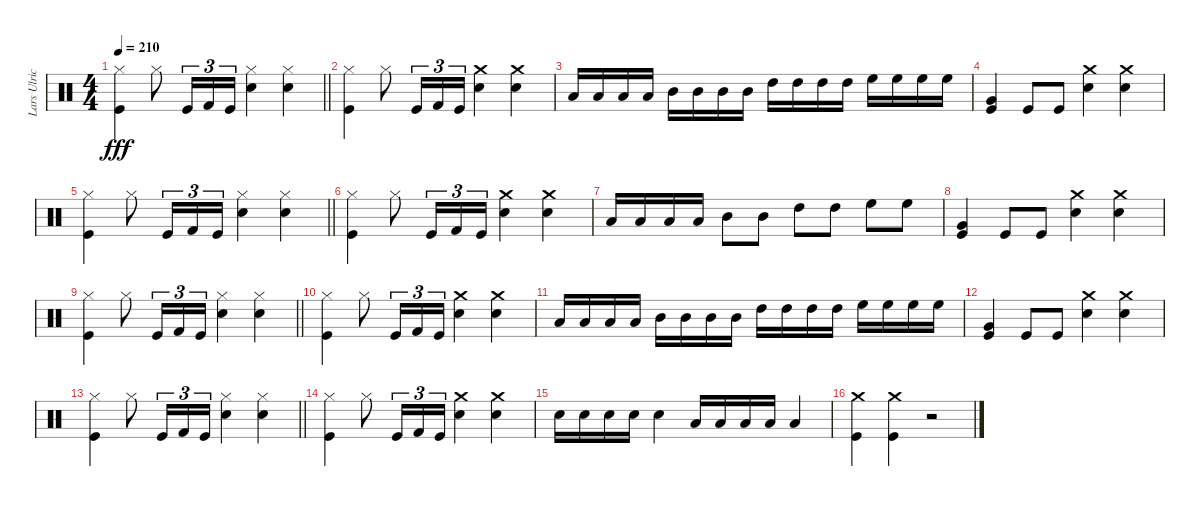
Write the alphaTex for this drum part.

\track ("Lars Ulrich" "Lars Ulric") {instrument percussion}
\staff {score}
\articulation defaults
\ts (4 4)
\tempo 210
\clef neutral
\barLineRight lightlight
\ks c
("Kick (hit)" "Hi-Hat (closed)").4{dy fff} "Hi-Hat (closed)".8 "Kick (hit)".16{tu (3 2)} "Kick (hit) 2".16{tu (3 2)} "Kick (hit)".16{tu (3 2)} ("Snare (hit) 2" "Hi-Hat (closed)").4 ("Snare (hit) 2" "Hi-Hat (closed)").4 |
("Kick (hit)" "Hi-Hat (closed)").4 "Hi-Hat (closed)".8 "Kick (hit)".16{tu (3 2)} "Kick (hit) 2".16{tu (3 2)} "Kick (hit)".16{tu (3 2)} ("Crash medium (hit)" "Snare (hit) 2").4 ("Crash medium (hit)" "Snare (hit) 2").4 |
"Low Tom (hit)".16 "Low Tom (hit)".16 "Low Tom (hit)".16 "Low Tom (hit)".16 "Mid Tom (hit)".16 "Mid Tom (hit)".16 "Mid Tom (hit)".16 "Mid Tom (hit)".16 "High Tom (hit)".16 "High Tom (hit)".16 "High Tom (hit)".16 "High Tom (hit)".16 "High Floor Tom (hit)".16 "High Floor Tom (hit)".16 "High Floor Tom (hit)".16 "High Floor Tom (hit)".16 |
("Kick (hit)" "Very Low Tom (hit)").4 "Kick (hit)".8 "Kick (hit)".8 ("Crash medium (hit)" "Snare (hit) 2").4 ("Snare (hit) 2" "Crash medium (hit)").4 |
\barLineRight lightlight
("Kick (hit)" "Hi-Hat (closed)").4 "Hi-Hat (closed)".8 "Kick (hit)".16{tu (3 2)} "Kick (hit) 2".16{tu (3 2)} "Kick (hit)".16{tu (3 2)} ("Snare (hit) 2" "Hi-Hat (closed)").4 ("Snare (hit) 2" "Hi-Hat (closed)").4 |
("Kick (hit)" "Hi-Hat (closed)").4 "Hi-Hat (closed)".8 "Kick (hit)".16{tu (3 2)} "Kick (hit) 2".16{tu (3 2)} "Kick (hit)".16{tu (3 2)} ("Crash medium (hit)" "Snare (hit) 2").4 ("Crash medium (hit)" "Snare (hit) 2").4 |
"Low Tom (hit)".16 "Low Tom (hit)".16 "Low Tom (hit)".16 "Low Tom (hit)".16 "Mid Tom (hit)".8 "Mid Tom (hit)".8 "High Tom (hit)".8 "High Tom (hit)".8 "High Floor Tom (hit)".8 "High Floor Tom (hit)".8 |
("Kick (hit)" "Very Low Tom (hit)").4 "Kick (hit)".8 "Kick (hit)".8 ("Crash medium (hit)" "Snare (hit) 2").4 ("Snare (hit) 2" "Crash medium (hit)").4 |
\barLineRight lightlight
("Hi-Hat (closed)" "Kick (hit)").4 "Hi-Hat (closed)".8 "Kick (hit)".16{tu (3 2)} "Kick (hit) 2".16{tu (3 2)} "Kick (hit)".16{tu (3 2)} ("Snare (hit) 2" "Hi-Hat (closed)").4 ("Snare (hit) 2" "Hi-Hat (closed)").4 |
("Hi-Hat (closed)" "Kick (hit)").4 "Hi-Hat (closed)".8 "Kick (hit)".16{tu (3 2)} "Kick (hit) 2".16{tu (3 2)} "Kick (hit)".16{tu (3 2)} ("Crash medium (hit)" "Snare (hit) 2").4 ("Crash medium (hit)" "Snare (hit) 2").4 |
"Low Tom (hit)".16 "Low Tom (hit)".16 "Low Tom (hit)".16 "Low Tom (hit)".16 "Mid Tom (hit)".16 "Mid Tom (hit)".16 "Mid Tom (hit)".16 "Mid Tom (hit)".16 "High Tom (hit)".16 "High Tom (hit)".16 "High Tom (hit)".16 "High Tom (hit)".16 "High Floor Tom (hit)".16 "High Floor Tom (hit)".16 "High Floor Tom (hit)".16 "High Floor Tom (hit)".16 |
("Kick (hit)" "Very Low Tom (hit)").4 "Kick (hit)".8 "Kick (hit)".8 ("Crash medium (hit)" "Snare (hit) 2").4 ("Crash medium (hit)" "Snare (hit) 2").4 |
\barLineRight lightlight
("Kick (hit)" "Hi-Hat (closed)").4 "Hi-Hat (closed)".8 "Kick (hit)".16{tu (3 2)} "Kick (hit) 2".16{tu (3 2)} "Kick (hit)".16{tu (3 2)} ("Hi-Hat (closed)" "Snare (hit) 2").4 ("Snare (hit) 2" "Hi-Hat (closed)").4 |
("Kick (hit)" "Hi-Hat (closed)").4 "Hi-Hat (closed)".8 "Kick (hit)".16{tu (3 2)} "Kick (hit) 2".16{tu (3 2)} "Kick (hit)".16{tu (3 2)} ("Crash medium (hit)" "Snare (hit) 2").4 ("Crash medium (hit)" "Snare (hit) 2").4 |
"Snare (hit) 2".16 "Snare (hit) 2".16 "Snare (hit) 2".16 "Snare (hit) 2".16 "Snare (hit) 2".4 "Low Tom (hit)".16 "Low Tom (hit)".16 "Low Tom (hit)".16 "Low Tom (hit)".16 "Low Tom (hit)".4 |
("Kick (hit)" "Crash medium (hit)").4 ("Kick (hit)" "Crash medium (hit)").4 r.2
